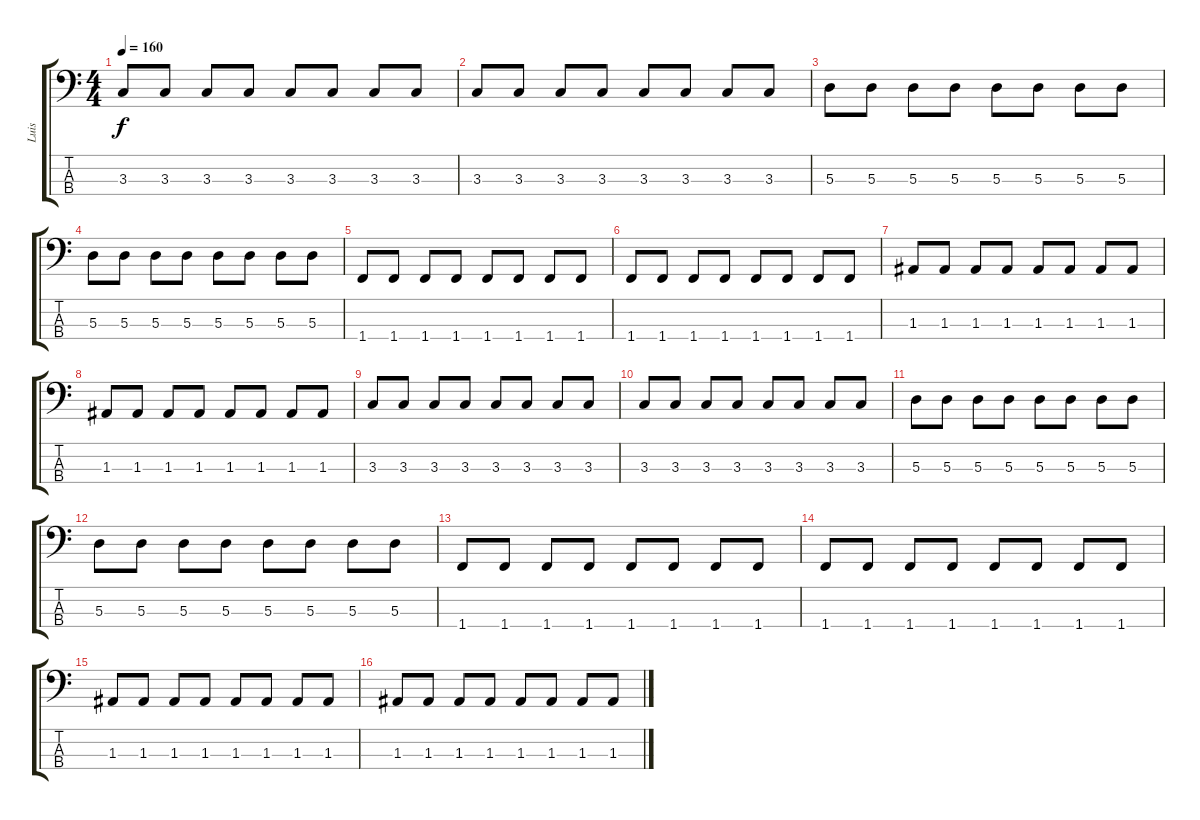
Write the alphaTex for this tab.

\track ("Luis" "Luis") {instrument electricbassfinger}
\staff {score tabs}
\tuning (G2 D2 A1 E1) {hide}
\ts (4 4)
\tempo 160
\clef f4
\ks c
3.3.8{dy f} 3.3.8 3.3.8 3.3.8 3.3.8 3.3.8 3.3.8 3.3.8 |
3.3.8 3.3.8 3.3.8 3.3.8 3.3.8 3.3.8 3.3.8 3.3.8 |
5.3.8 5.3.8 5.3.8 5.3.8 5.3.8 5.3.8 5.3.8 5.3.8 |
5.3.8 5.3.8 5.3.8 5.3.8 5.3.8 5.3.8 5.3.8 5.3.8 |
1.4.8 1.4.8 1.4.8 1.4.8 1.4.8 1.4.8 1.4.8 1.4.8 |
1.4.8 1.4.8 1.4.8 1.4.8 1.4.8 1.4.8 1.4.8 1.4.8 |
1.3.8 1.3.8 1.3.8 1.3.8 1.3.8 1.3.8 1.3.8 1.3.8 |
1.3.8 1.3.8 1.3.8 1.3.8 1.3.8 1.3.8 1.3.8 1.3.8 |
3.3.8 3.3.8 3.3.8 3.3.8 3.3.8 3.3.8 3.3.8 3.3.8 |
3.3.8 3.3.8 3.3.8 3.3.8 3.3.8 3.3.8 3.3.8 3.3.8 |
5.3.8 5.3.8 5.3.8 5.3.8 5.3.8 5.3.8 5.3.8 5.3.8 |
5.3.8 5.3.8 5.3.8 5.3.8 5.3.8 5.3.8 5.3.8 5.3.8 |
1.4.8 1.4.8 1.4.8 1.4.8 1.4.8 1.4.8 1.4.8 1.4.8 |
1.4.8 1.4.8 1.4.8 1.4.8 1.4.8 1.4.8 1.4.8 1.4.8 |
1.3.8 1.3.8 1.3.8 1.3.8 1.3.8 1.3.8 1.3.8 1.3.8 |
1.3.8 1.3.8 1.3.8 1.3.8 1.3.8 1.3.8 1.3.8 1.3.8
